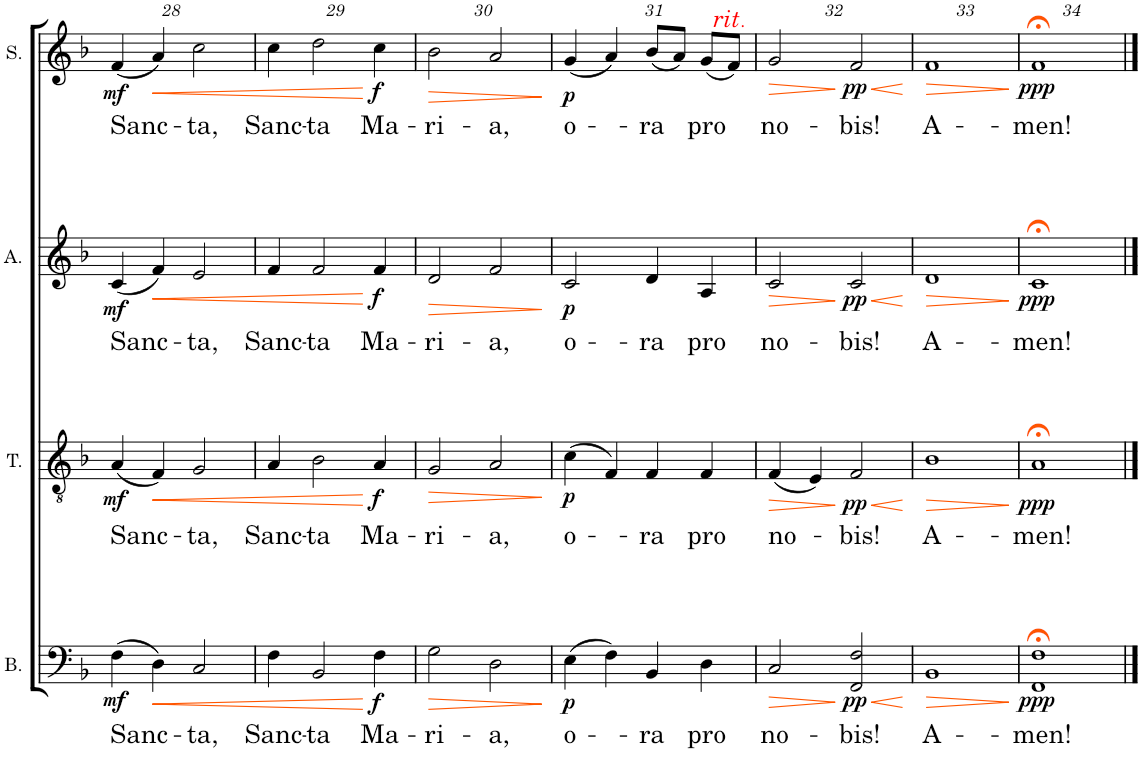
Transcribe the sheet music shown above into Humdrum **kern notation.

**kern	**text	**dynam	**kern	**text	**dynam	**kern	**text	**dynam	**kern	**text	**dynam
*part4	*part4	*part4	*part3	*part3	*part3	*part2	*part2	*part2	*part1	*part1	*part1
*staff4	*staff4	*staff4	*staff3	*staff3	*staff3	*staff2	*staff2	*staff2	*staff1	*staff1	*staff1
*I"Bass	*	*	*I"Tenor	*	*	*I"Alto	*	*	*I"Soprano	*	*
*I'B.	*	*	*I'T.	*	*	*I'A.	*	*	*I'S.	*	*
!!LO:PB:g=z
*clefF4	*	*	*clefGv2	*	*	*clefG2	*	*	*clefG2	*	*
*k[b-]	*	*	*k[b-]	*	*	*k[b-]	*	*	*k[b-]	*	*
*M4/4	*	*	*M4/4	*	*	*M4/4	*	*	*M4/4	*	*
*met(c)	*	*	*met(c)	*	*	*met(c)	*	*	*met(c)	*	*
=28	=28	=28	=28	=28	=28	=28	=28	=28	=28	=28	=28
!	!LO:LY:b	!LO:DY:b	!	!LO:LY:b	!LO:DY:b	!	!LO:LY:b	!LO:DY:b	!	!LO:LY:b	!LO:DY:b
(4F\	Sanc-	mf	(4A/	Sanc-	mf	(4c/	Sanc-	mf	(4f/	Sanc-	mf
!	!	!LO:HP:b	!	!	!LO:HP:b	!	!	!LO:HP:b	!	!	!LO:HP:b
4D\)	.	<	4F/)	.	<	4f/)	.	<	4a/)	.	<
!	!LO:LY:b	!	!	!LO:LY:b	!	!	!LO:LY:b	!	!	!LO:LY:b	!
2C/	-ta,	.	2G/	-ta,	.	2e/	-ta,	.	2cc\	-ta,	.
=29	=29	=29	=29	=29	=29	=29	=29	=29	=29	=29	=29
!	!LO:LY:b	!	!	!LO:LY:b	!	!	!LO:LY:b	!	!	!LO:LY:b	!
4F\	Sanc-	.	4A/	Sanc-	.	4f/	Sanc-	.	4cc\	Sanc-	.
!	!LO:LY:b	!	!	!LO:LY:b	!	!	!LO:LY:b	!	!	!LO:LY:b	!
2BB-/	-ta	.	2B-\	-ta	.	2f/	-ta	.	2dd\	-ta	.
!	!LO:LY:b	!LO:DY:n=1:b	!	!LO:LY:b	!LO:DY:n=1:b	!	!LO:LY:b	!LO:DY:n=1:b	!	!LO:LY:b	!LO:DY:n=1:b
4F\	Ma-	[ f	4A/	Ma-	[ f	4f/	Ma-	[ f	4cc\	Ma-	[ f
=30	=30	=30	=30	=30	=30	=30	=30	=30	=30	=30	=30
!	!LO:LY:b	!LO:HP:b	!	!LO:LY:b	!LO:HP:b	!	!LO:LY:b	!LO:HP:b	!	!LO:LY:b	!LO:HP:b
2G\	-ri-	>	2G/	-ri-	>	2d/	-ri-	>	2b-\	-ri-	>
!	!LO:LY:b	!	!	!LO:LY:b	!	!	!LO:LY:b	!	!	!LO:LY:b	!
2D\	-a,	.	2A/	-a,	.	2f/	-a,	.	2a/	-a,	.
.	.	]	.	.	]	.	.	]	.	.	]
=31	=31	=31	=31	=31	=31	=31	=31	=31	=31	=31	=31
!	!LO:LY:b	!LO:DY:b	!	!LO:LY:b	!LO:DY:b	!	!LO:LY:b	!LO:DY:b	!	!LO:LY:b	!LO:DY:b
(4E\	o-	p	(4c\	o-	p	2c/	o-	p	(4g/	o-	p
4F\)	.	.	4F/)	.	.	.	.	.	4a/)	.	.
!	!LO:LY:b	!	!	!LO:LY:b	!	!	!LO:LY:b	!	!	!LO:LY:b	!
4BB-/	-ra	.	4F/	-ra	.	4d/	-ra	.	(8b-/L	-ra	.
.	.	.	.	.	.	.	.	.	8a/J)	.	.
!	!	!	!	!	!	!	!	!	!LO:TX:a:i:color=#FF0000:t=rit	!	!
!	!	!	!	!	!	!	!	!	!LO:TX:a:t=.	!	!
!	!LO:LY:b	!	!	!LO:LY:b	!	!	!LO:LY:b	!	!	!LO:LY:b	!
4D\	pro	.	4F/	pro	.	4A/	pro	.	(8g/L	pro	.
.	.	.	.	.	.	.	.	.	8f/J)	.	.
=32	=32	=32	=32	=32	=32	=32	=32	=32	=32	=32	=32
!	!LO:LY:b	!LO:HP:b	!	!LO:LY:b	!LO:HP:b	!	!LO:LY:b	!LO:HP:b	!	!LO:LY:b	!LO:HP:b
2C/	no-	>	(4F/	no-	>	2c/	no-	>	2g/	no-	>
.	.	.	4E/)	.	.	.	.	.	.	.	.
!	!LO:LY:b	!LO:HP:n=1:b	!	!LO:LY:b	!LO:HP:n=1:b	!	!LO:LY:b	!LO:HP:n=1:b	!	!LO:LY:b	!LO:HP:n=1:b
!	!	!LO:DY:n=1:b	!	!	!LO:DY:n=1:b	!	!	!LO:DY:n=1:b	!	!	!LO:DY:n=1:b
2FF/ 2F/	-bis!	] < pp	2F/	-bis!	] < pp	2c/	-bis!	] < pp	2f/	-bis!	] < pp
.	.	[	.	.	[	.	.	[	.	.	[
=33	=33	=33	=33	=33	=33	=33	=33	=33	=33	=33	=33
!	!LO:LY:b	!LO:HP:b	!	!LO:LY:b	!LO:HP:b	!	!LO:LY:b	!LO:HP:b	!	!LO:LY:b	!LO:HP:b
1BB-	A-	>	1B-	A-	>	1d	A-	>	1f	A-	>
.	.	]	.	.	]	.	.	]	.	.	]
=34	=34	=34	=34	=34	=34	=34	=34	=34	=34	=34	=34
!	!LO:LY:b	!LO:DY:b	!	!LO:LY:b	!LO:DY:b	!	!LO:LY:b	!LO:DY:b	!	!LO:LY:b	!LO:DY:b
1FF;< 1F;<	-men!	ppp	1A;<	-men!	ppp	1c;<	-men!	ppp	1f;<	-men!	ppp
==	==	==	==	==	==	==	==	==	==	==	==
*-	*-	*-	*-	*-	*-	*-	*-	*-	*-	*-	*-
